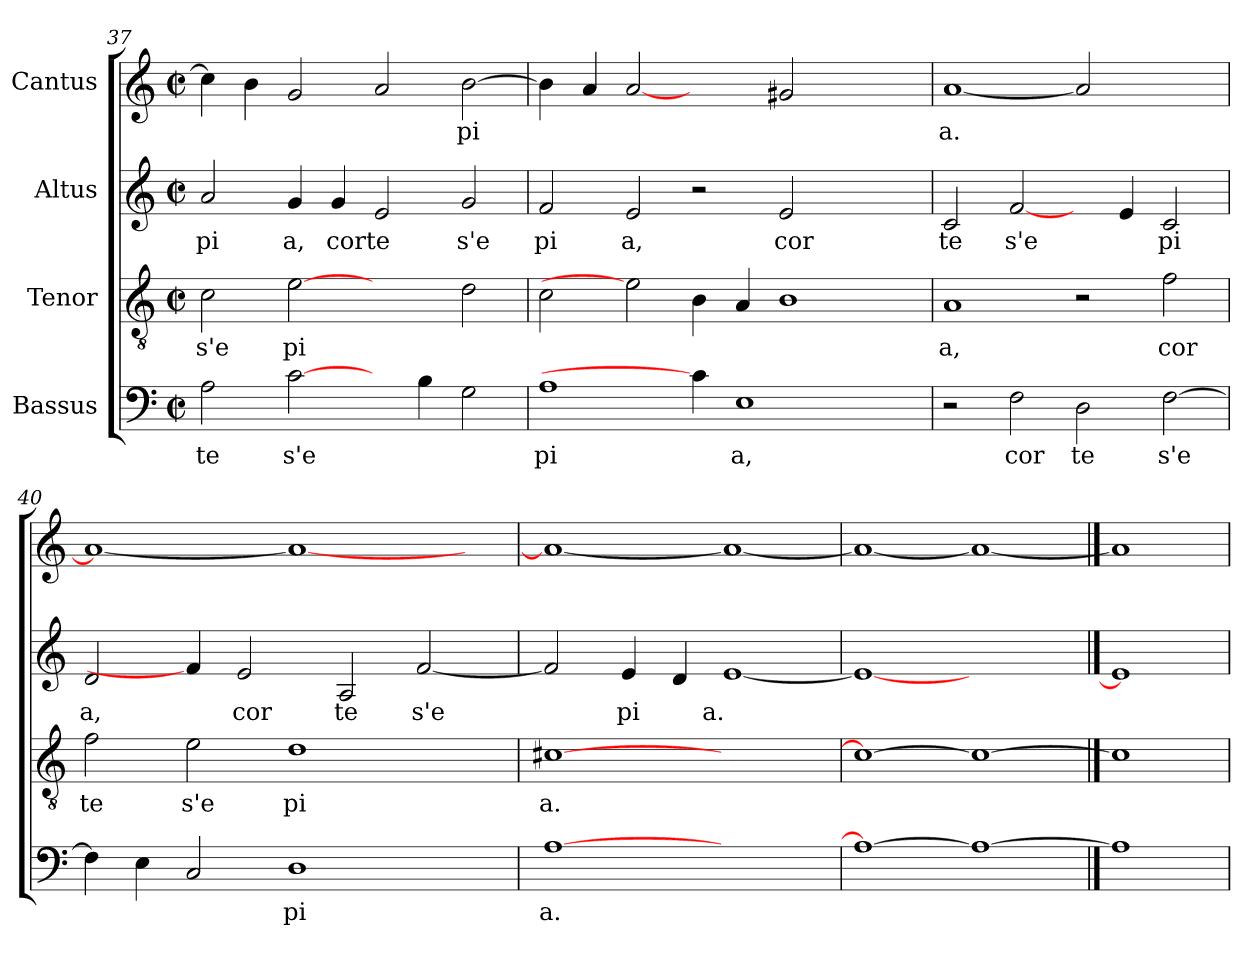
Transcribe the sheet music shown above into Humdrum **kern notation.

**kern	**text	**kern	**text	**kern	**text	**kern	**text
*part4	*part4	*part3	*part3	*part2	*part2	*part1	*part1
*staff4	*staff4	*staff3	*staff3	*staff2	*staff2	*staff1	*staff1
*I"Bassus	*	*I"Tenor	*	*I"Altus	*	*I"Cantus	*
!!LO:PB:g=z
*clefF4	*	*clefGv2	*	*clefG2	*	*clefG2	*
*k[]	*	*k[]	*	*k[]	*	*k[]	*
*C:	*	*C:	*	*C:	*	*C:	*
*M2/2	*	*M2/2	*	*M2/2	*	*M2/2	*
*met(c|)	*	*met(c|)	*	*met(c|)	*	*met(c|)	*
=37	=37	=37	=37	=37	=37	=37	=37
!	!LO:LY:b:cj	!	!LO:LY:b:cj	!	!LO:LY:b:cj	!	!LO:LY:b:cj
2A\	-te	2c\	s'e	2a/	pi	4cc\]	.
!	!	!	!	!	!	!	!LO:LY:b:cj
.	.	.	.	.	.	4b\	.
!	!LO:LY:b:cj	!	!LO:LY:b:cj	!	!LO:LY:b:cj	!	!LO:LY:b:cj
[2c\	s'e	[2e	pi	4g/	a,	2g/	.
!	!	!	!	!	!LO:LY:b:cj	!	!
.	.	.	.	4g/	corte	.	.
!	!	!	!	!	!LO:LY:b:cj	!	!LO:LY:b:cj
4ryy	.	2ryy	.	2e/	.	2a/	.
!	!LO:LY:b:cj	!	!	!	!	!	!
4B\	.	.	.	.	.	.	.
!	!LO:LY:b:cj	!	!LO:LY:b:cj	!	!LO:LY:b:cj	!	!LO:LY:b:cj
2G\	.	2d\	.	2g/	s'e	[>2b\	pi-
=38	=38	=38	=38	=38	=38	=38	=38
!	!LO:LY:b:cj	!	!LO:LY:b:cj	!	!LO:LY:b:cj	!	!LO:LY:b:cj
1A	pi	2c\	.	2f/	pi	4b\]	--
!	!	!	!	!	!	!	!LO:LY:b:cj
.	.	.	.	.	.	4a/	--
!	!	!	!	!	!LO:LY:b:cj	!	!LO:LY:b:cj
.	.	2e]	.	2e/	a,	[2a	--
!	!	!	!LO:LY:b:cj	!	!	!	!
4c\]	.	4B\	.	2r	.	2ryy	.
!	!LO:LY:b:cj	!	!LO:LY:b:cj	!	!	!	!
1E	a,	4A/	.	.	.	.	.
!	!	!	!LO:LY:b:cj	!	!LO:LY:b:cj	!	!LO:LY:b:cj
.	.	1B	.	2e/	cor	2g#/	--
.	.	.	.	2ryy	.	2ryy	.
4ryy	.	.	.	.	.	.	.
=39	=39	=39	=39	=39	=39	=39	=39
!	!	!	!LO:LY:b:cj	!	!LO:LY:b:cj	!	!LO:LY:b:cj
2r	.	1A	a,	2c/	te	[<1a	-a.
!	!LO:LY:b:cj	!	!	!	!LO:LY:b:cj	!	!
2F\	cor	.	.	[2f/	s'e	.	.
!	!LO:LY:b:cj	!	!	!	!	!	!
2D\	te	2r	.	4ryy	.	2a]	.
!	!	!	!	!	!LO:LY:b:cj	!	!
.	.	.	.	4e/	.	.	.
!	!LO:LY:b:cj	!	!LO:LY:b:cj	!	!LO:LY:b:cj	!	!
[>2F\	s'e	2f\	cor	2c/	pi	2ryy	.
=40	=40	=40	=40	=40	=40	=40	=40
!	!LO:LY:b:cj	!	!LO:LY:b:cj	!	!LO:LY:b:cj	!	!LO:LY:b:cj
4F\]	.	2f\	te	2d/	a,	1a_<	.
!	!LO:LY:b:cj	!	!	!	!	!	!
4E\	.	.	.	.	.	.	.
!	!LO:LY:b:cj	!	!LO:LY:b:cj	!	!	!	!
2C/	.	2e\	s'e	4f/]	.	.	.
!	!	!	!	!	!LO:LY:b:cj	!	!
.	.	.	.	2e/	cor	.	.
!	!LO:LY:b:cj	!	!LO:LY:b:cj	!	!	!	!
1D	pi	1d	pi	.	.	1a_	.
!	!	!	!	!	!LO:LY:b:cj	!	!
.	.	.	.	2A/	te	.	.
!	!	!	!	!	!LO:LY:b:cj	!	!
.	.	.	.	[<2f/	s'e	.	.
4ryy	.	4ryy	.	.	.	4ryy	.
=41	=41	=41	=41	=41	=41	=41	=41
!	!LO:LY:b:cj	!	!LO:LY:b:cj	!	!LO:LY:b:cj	!	!LO:LY:b:cj
[>1A	a.	[>1c#	a.	2f/]	.	1a_<	.
!	!	!	!	!	!LO:LY:b:cj	!	!
.	.	.	.	4e/	pi	.	.
!	!	!	!	!	!LO:LY:b:cj	!	!
.	.	.	.	4d/	.	.	.
!	!	!	!	!	!LO:LY:b:cj	!	!
1ryy	.	1ryy	.	[<1e	a.	1a_	.
=42	=42	=42	=42	=42	=42	=42	=42
!	!LO:LY:b:cj	!	!LO:LY:b:cj	!	!LO:LY:b:cj	!	!LO:LY:b:cj
1A_	.	1c#_	.	1e_	.	1a_	.
1A_	.	1c#_	.	1ryy	.	1a_	.
==43	==43	==43	==43	==43	==43	==43	==43
1A]	.	1c#]	.	1e]	.	1a]	.
=	=	=	=	=	=	=	=
*-	*-	*-	*-	*-	*-	*-	*-
